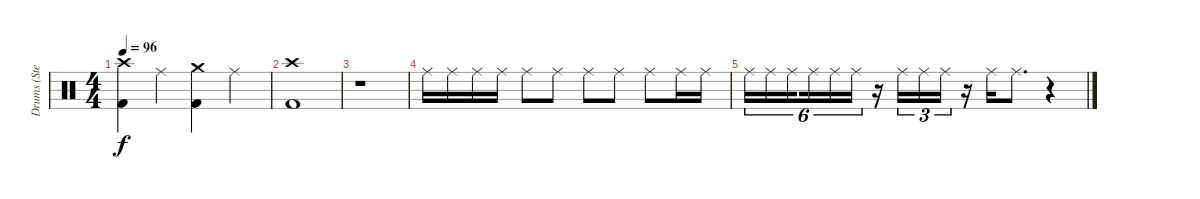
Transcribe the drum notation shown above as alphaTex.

\track ("Drums (Steven)" "Drums (Ste") {instrument percussion}
\staff {score}
\articulation defaults
\ts (4 4)
\tempo 96
\clef neutral
\ks c
("Crash high (hit)" "Kick (hit) 2").4{dy f} "Ride (middle)".4 ("Crash medium (hit)" "Kick (hit) 2").4 "Ride (middle)".4 |
("Crash high (hit)" "Kick (hit) 2").1 |
r.1 |
"Ride (middle)".16 "Ride (middle)".16 "Ride (middle)".16 "Ride (middle)".16 "Ride (middle)".8 "Ride (middle)".8 "Ride (middle)".8 "Ride (middle)".8 "Ride (middle)".8 "Ride (middle)".16 "Ride (middle)".16 |
"Ride (middle)".16{tu (6 4)} "Ride (middle)".16{tu (6 4)} "Ride (middle)".16{tu (6 4) beam splitsecondary} "Ride (middle)".16{tu (6 4)} "Ride (middle)".16{tu (6 4)} "Ride (middle)".16{tu (6 4)} r.16 "Ride (middle)".16{tu (3 2)} "Ride (middle)".16{tu (3 2)} "Ride (middle)".16{tu (3 2)} r.16 "Ride (middle)".16 "Ride (middle)".8{d} r.4
